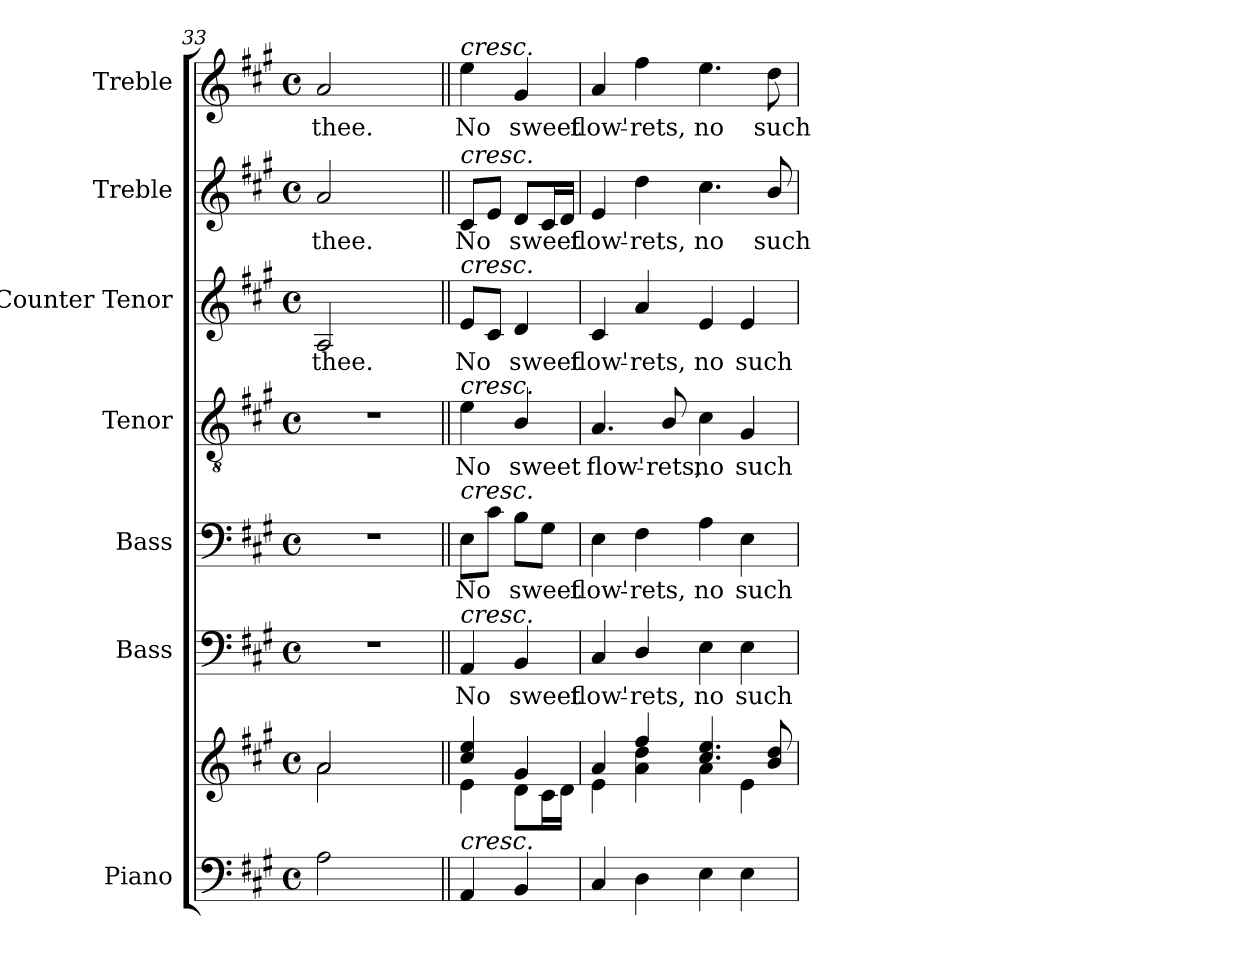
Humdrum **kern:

**kern	**kern	**kern	**text	**kern	**text	**kern	**text	**kern	**text	**kern	**text	**kern	**text
*part7	*part7	*part6	*part6	*part5	*part5	*part4	*part4	*part3	*part3	*part2	*part2	*part1	*part1
*staff8	*staff7	*staff6	*staff6	*staff5	*staff5	*staff4	*staff4	*staff3	*staff3	*staff2	*staff2	*staff1	*staff1
*I"Piano	*	*I"Bass	*	*I"Bass	*	*I"Tenor	*	*I"Counter Tenor	*	*I"Treble	*	*I"Treble	*
*I'Pno.	*	*I'B.	*	*I'B.	*	*I'T.	*	*	*	*	*	*	*
*clefF4	*clefG2	*clefF4	*	*clefF4	*	*clefGv2	*	*clefG2	*	*clefG2	*	*clefG2	*
*	*	*	*	*	*	*ITrd7c12	*	*	*	*	*	*	*
*k[f#c#g#]	*k[f#c#g#]	*k[f#c#g#]	*	*k[f#c#g#]	*	*k[f#c#g#]	*	*k[f#c#g#]	*	*k[f#c#g#]	*	*k[f#c#g#]	*
*A:	*A:	*A:	*	*A:	*	*A:	*	*A:	*	*A:	*	*A:	*
*M4/4	*M4/4	*M4/4	*	*M4/4	*	*M4/4	*	*M4/4	*	*M4/4	*	*M4/4	*
*met(c)	*met(c)	*met(c)	*	*met(c)	*	*met(c)	*	*met(c)	*	*met(c)	*	*met(c)	*
=33	=33	=33	=33	=33	=33	=33	=33	=33	=33	=33	=33	=33	=33
*	*^	*	*	*	*	*	*	*	*	*	*	*	*
!	!	!	!LO:N:vis=1	!	!LO:N:vis=1	!	!LO:N:vis=1	!	!	!	!	!	!	!
!	!	!	!	!	!	!	!	!	!	!LO:LY:b:color=#000000	!	!	!	!
!	!	!	!	!	!	!	!	!	!	!	!	!LO:LY:b:color=#000000	!	!
!	!	!	!	!	!	!	!	!	!	!	!	!	!	!LO:LY:b:color=#000000
2Ai\	2ai/	2ai\	1r	.	1r	.	1r	.	2Ai/	thee.	2ai/	thee.	2ai/	thee.
2ryy	2ryy	2ryy	.	.	.	.	.	.	2ryy	.	2ryy	.	2ryy	.
=34||	=34||	=34||	=34||	=34||	=34||	=34||	=34||	=34||	=34||	=34||	=34||	=34||	=34||	=34||
!	!	!	!	!LO:LY:b:color=#000000	!	!	!	!	!	!	!	!	!	!
!	!	!	!	!	!	!LO:LY:b:color=#000000	!	!	!	!	!	!	!	!
!	!	!	!	!	!	!	!	!LO:LY:b:color=#000000	!	!	!	!	!	!
!	!	!	!	!	!	!	!	!	!	!LO:LY:b:color=#000000	!	!	!	!
!	!	!	!	!	!	!	!	!	!	!	!	!LO:LY:b:color=#000000	!	!
!	!	!	!	!	!	!	!	!	!	!	!	!	!LO:TX:a:i:t=cresc.	!
!	!	!	!	!	!	!	!	!	!	!	!LO:TX:a:i:t=cresc.	!	!	!
!	!	!	!	!	!	!	!	!	!LO:TX:a:i:t=cresc.	!	!	!	!	!
!	!	!	!	!	!	!	!LO:TX:a:i:t=cresc.	!	!	!	!	!	!	!
!	!	!	!	!	!LO:TX:a:i:t=cresc.	!	!	!	!	!	!	!	!	!
!	!	!	!LO:TX:a:i:t=cresc.	!	!	!	!	!	!	!	!	!	!	!
!LO:TX:a:i:t=cresc.	!	!	!	!	!	!	!	!	!	!	!	!	!	!
!	!	!	!	!	!	!	!	!	!	!	!	!	!	!LO:LY:b:color=#000000
4AAi/	4cc#i/ 4eei	4ei\	4AAi/	No	8Ei\L	No	4Ei\	No	8ei/L	No	8c#i/L	No	4eei\	No
.	.	.	.	.	8c#i\J	.	.	.	8c#i/J	.	8ei/J	.	.	.
!	!	!	!	!LO:LY:b:color=#000000	!	!	!	!	!	!	!	!	!	!
!	!	!	!	!	!	!LO:LY:b:color=#000000	!	!	!	!	!	!	!	!
!	!	!	!	!	!	!	!	!LO:LY:b:color=#000000	!	!	!	!	!	!
!	!	!	!	!	!	!	!	!	!	!LO:LY:b:color=#000000	!	!	!	!
!	!	!	!	!	!	!	!	!	!	!	!	!LO:LY:b:color=#000000	!	!
!	!	!	!	!	!	!	!	!	!	!	!	!	!	!LO:LY:b:color=#000000
4BBi/	4g#i/	8di\L	4BBi/	sweet	8Bi\L	sweet	4BBi/	sweet	4di/	sweet	8di/L	sweet	4g#i/	sweet
.	.	16c#i\L	.	.	8G#i\J	.	.	.	.	.	16c#i/L	.	.	.
.	.	16di\JJ	.	.	.	.	.	.	.	.	16di/JJ	.	.	.
=35	=35	=35	=35	=35	=35	=35	=35	=35	=35	=35	=35	=35	=35	=35
!	!	!	!	!LO:LY:b:color=#000000	!	!	!	!	!	!	!	!	!	!
!	!	!	!	!	!	!LO:LY:b:color=#000000	!	!	!	!	!	!	!	!
!	!	!	!	!	!	!	!	!LO:LY:b:color=#000000	!	!	!	!	!	!
!	!	!	!	!	!	!	!	!	!	!LO:LY:b:color=#000000	!	!	!	!
!	!	!	!	!	!	!	!	!	!	!	!	!LO:LY:b:color=#000000	!	!
!	!	!	!	!	!	!	!	!	!	!	!	!	!	!LO:LY:b:color=#000000
4C#i/	4ai/	4ei\	4C#i/	flow'-	4Ei\	flow'-	4.AAi/	flow'-	4c#i/	flow'-	4ei/	flow'-	4ai/	flow'-
!	!	!	!	!LO:LY:b:color=#000000	!	!	!	!	!	!	!	!	!	!
!	!	!	!	!	!	!LO:LY:b:color=#000000	!	!	!	!	!	!	!	!
!	!	!	!	!	!	!	!	!	!	!LO:LY:b:color=#000000	!	!	!	!
!	!	!	!	!	!	!	!	!	!	!	!	!LO:LY:b:color=#000000	!	!
!	!	!	!	!	!	!	!	!	!	!	!	!	!	!LO:LY:b:color=#000000
4Di\	4ff#i/	4ai\ 4ddi	4Di/	-rets,	4F#i\	-rets,	.	.	4ai/	-rets,	4ddi\	-rets,	4ff#i\	-rets,
!	!	!	!	!	!	!	!	!LO:LY:b:color=#000000	!	!	!	!	!	!
.	.	.	.	.	.	.	8BBi/	-rets,	.	.	.	.	.	.
!	!	!	!	!LO:LY:b:color=#000000	!	!	!	!	!	!	!	!	!	!
!	!	!	!	!	!	!LO:LY:b:color=#000000	!	!	!	!	!	!	!	!
!	!	!	!	!	!	!	!	!LO:LY:b:color=#000000	!	!	!	!	!	!
!	!	!	!	!	!	!	!	!	!	!LO:LY:b:color=#000000	!	!	!	!
!	!	!	!	!	!	!	!	!	!	!	!	!LO:LY:b:color=#000000	!	!
!	!	!	!	!	!	!	!	!	!	!	!	!	!	!LO:LY:b:color=#000000
4Ei\	4.cc#i/ 4.eei	4ai\	4Ei\	no	4Ai\	no	4C#i\	no	4ei/	no	4.cc#i\	no	4.eei\	no
!	!	!	!	!LO:LY:b:color=#000000	!	!	!	!	!	!	!	!	!	!
!	!	!	!	!	!	!LO:LY:b:color=#000000	!	!	!	!	!	!	!	!
!	!	!	!	!	!	!	!	!LO:LY:b:color=#000000	!	!	!	!	!	!
!	!	!	!	!	!	!	!	!	!	!LO:LY:b:color=#000000	!	!	!	!
4Ei\	.	4ei\	4Ei\	such	4Ei\	such	4GG#i/	such	4ei/	such	.	.	.	.
!	!	!	!	!	!	!	!	!	!	!	!	!LO:LY:b:color=#000000	!	!
!	!	!	!	!	!	!	!	!	!	!	!	!	!	!LO:LY:b:color=#000000
.	8bi/ 8ddi	.	.	.	.	.	.	.	.	.	8bi/	such	8ddi\	such
*	*v	*v	*	*	*	*	*	*	*	*	*	*	*	*
=	=	=	=	=	=	=	=	=	=	=	=	=	=
*-	*-	*-	*-	*-	*-	*-	*-	*-	*-	*-	*-	*-	*-
